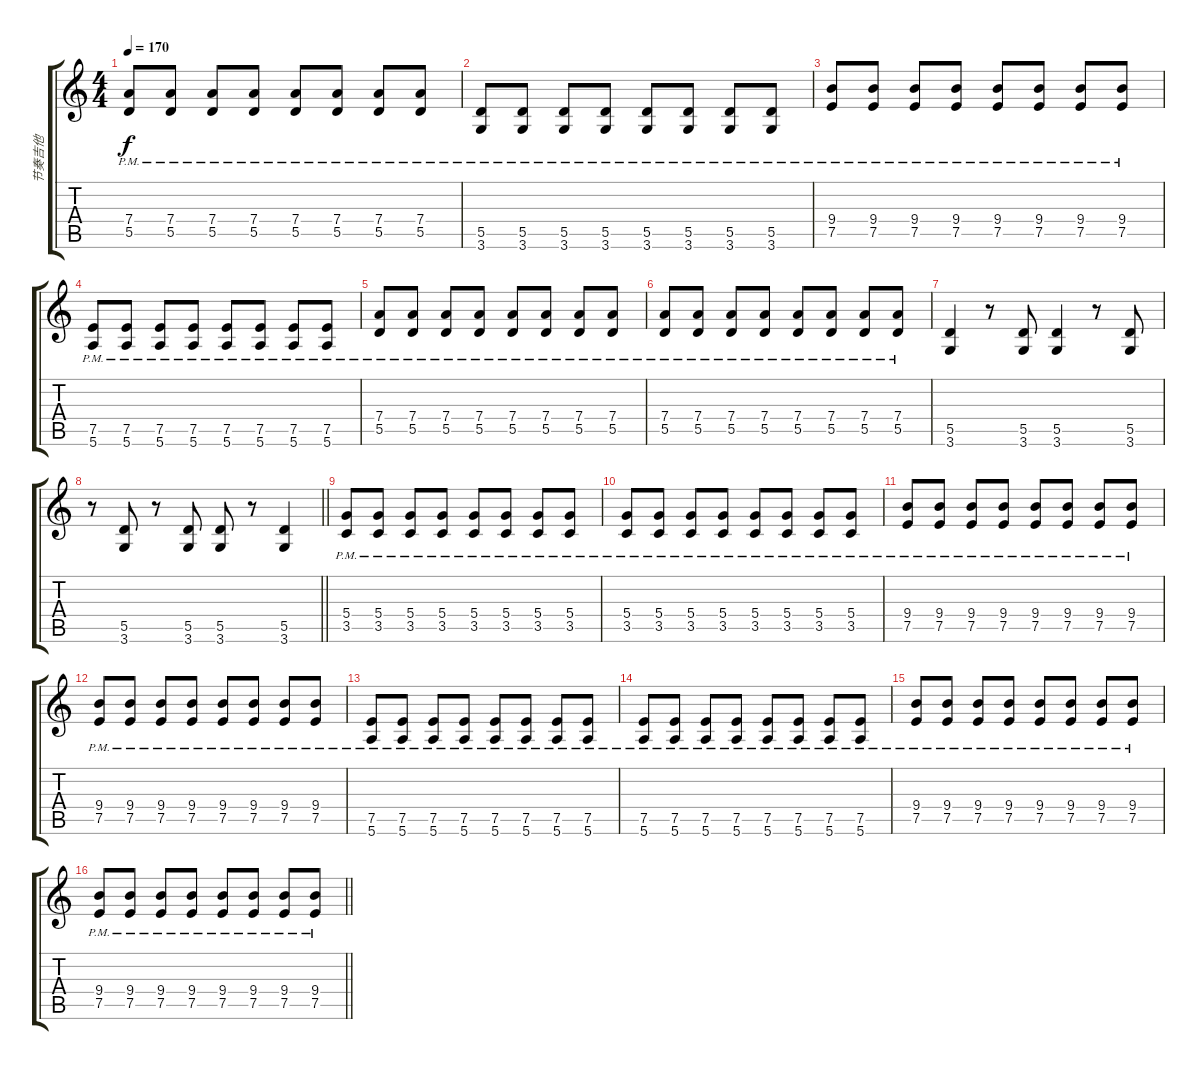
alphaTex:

\track ("节奏吉他" "节奏吉他") {instrument distortionguitar}
\staff {score tabs}
\tuning (E4 B3 G3 D3 A2 E2) {hide}
\ts (4 4)
\tempo 170
\clef g2
\ks c
(7.4{pm} 5.5{pm}).8{dy f} (7.4{pm} 5.5{pm}).8 (7.4{pm} 5.5{pm}).8 (7.4{pm} 5.5{pm}).8 (7.4{pm} 5.5{pm}).8 (7.4{pm} 5.5{pm}).8 (7.4{pm} 5.5{pm}).8 (7.4{pm} 5.5{pm}).8 |
(5.5{pm} 3.6{pm}).8 (5.5{pm} 3.6{pm}).8 (5.5{pm} 3.6{pm}).8 (5.5{pm} 3.6{pm}).8 (5.5{pm} 3.6{pm}).8 (5.5{pm} 3.6{pm}).8 (5.5{pm} 3.6{pm}).8 (5.5{pm} 3.6{pm}).8 |
(9.4{pm} 7.5{pm}).8 (9.4{pm} 7.5{pm}).8 (9.4{pm} 7.5{pm}).8 (9.4{pm} 7.5{pm}).8 (9.4{pm} 7.5{pm}).8 (9.4{pm} 7.5{pm}).8 (9.4{pm} 7.5{pm}).8 (9.4{pm} 7.5{pm}).8 |
(7.5{pm} 5.6{pm}).8 (7.5{pm} 5.6{pm}).8 (7.5{pm} 5.6{pm}).8 (7.5{pm} 5.6{pm}).8 (7.5{pm} 5.6{pm}).8 (7.5{pm} 5.6{pm}).8 (7.5{pm} 5.6{pm}).8 (7.5{pm} 5.6{pm}).8 |
(7.4{pm} 5.5{pm}).8 (7.4{pm} 5.5{pm}).8 (7.4{pm} 5.5{pm}).8 (7.4{pm} 5.5{pm}).8 (7.4{pm} 5.5{pm}).8 (7.4{pm} 5.5{pm}).8 (7.4{pm} 5.5{pm}).8 (7.4{pm} 5.5{pm}).8 |
(7.4{pm} 5.5{pm}).8 (7.4{pm} 5.5{pm}).8 (7.4{pm} 5.5{pm}).8 (7.4{pm} 5.5{pm}).8 (7.4{pm} 5.5{pm}).8 (7.4{pm} 5.5{pm}).8 (7.4{pm} 5.5{pm}).8 (7.4{pm} 5.5{pm}).8 |
(5.5 3.6).4 r.8 (5.5 3.6).8 (5.5 3.6).4 r.8 (5.5 3.6).8 |
\barLineRight lightlight
r.8 (5.5 3.6).8 r.8 (5.5 3.6).8 (5.5 3.6).8 r.8 (5.5 3.6).4 |
(5.4{pm} 3.5{pm}).8 (5.4{pm} 3.5{pm}).8 (5.4{pm} 3.5{pm}).8 (5.4{pm} 3.5{pm}).8 (5.4{pm} 3.5{pm}).8 (5.4{pm} 3.5{pm}).8 (5.4{pm} 3.5{pm}).8 (5.4{pm} 3.5{pm}).8 |
(5.4{pm} 3.5{pm}).8 (5.4{pm} 3.5{pm}).8 (5.4{pm} 3.5{pm}).8 (5.4{pm} 3.5{pm}).8 (5.4{pm} 3.5{pm}).8 (5.4{pm} 3.5{pm}).8 (5.4{pm} 3.5{pm}).8 (5.4{pm} 3.5{pm}).8 |
(9.4{pm} 7.5{pm}).8 (9.4{pm} 7.5{pm}).8 (9.4{pm} 7.5{pm}).8 (9.4{pm} 7.5{pm}).8 (9.4{pm} 7.5{pm}).8 (9.4{pm} 7.5{pm}).8 (9.4{pm} 7.5{pm}).8 (9.4{pm} 7.5{pm}).8 |
(9.4{pm} 7.5{pm}).8 (9.4{pm} 7.5{pm}).8 (9.4{pm} 7.5{pm}).8 (9.4{pm} 7.5{pm}).8 (9.4{pm} 7.5{pm}).8 (9.4{pm} 7.5{pm}).8 (9.4{pm} 7.5{pm}).8 (9.4{pm} 7.5{pm}).8 |
(7.5{pm} 5.6{pm}).8 (7.5{pm} 5.6{pm}).8 (7.5{pm} 5.6{pm}).8 (7.5{pm} 5.6{pm}).8 (7.5{pm} 5.6{pm}).8 (7.5{pm} 5.6{pm}).8 (7.5{pm} 5.6{pm}).8 (7.5{pm} 5.6{pm}).8 |
(7.5{pm} 5.6{pm}).8 (7.5{pm} 5.6{pm}).8 (7.5{pm} 5.6{pm}).8 (7.5{pm} 5.6{pm}).8 (7.5{pm} 5.6{pm}).8 (7.5{pm} 5.6{pm}).8 (7.5{pm} 5.6{pm}).8 (7.5{pm} 5.6{pm}).8 |
(9.4{pm} 7.5{pm}).8 (9.4{pm} 7.5{pm}).8 (9.4{pm} 7.5{pm}).8 (9.4{pm} 7.5{pm}).8 (9.4{pm} 7.5{pm}).8 (9.4{pm} 7.5{pm}).8 (9.4{pm} 7.5{pm}).8 (9.4{pm} 7.5{pm}).8 |
\barLineRight lightlight
(9.4{pm} 7.5{pm}).8 (9.4{pm} 7.5{pm}).8 (9.4{pm} 7.5{pm}).8 (9.4{pm} 7.5{pm}).8 (9.4{pm} 7.5{pm}).8 (9.4{pm} 7.5{pm}).8 (9.4{pm} 7.5{pm}).8 (9.4{pm} 7.5{pm}).8
